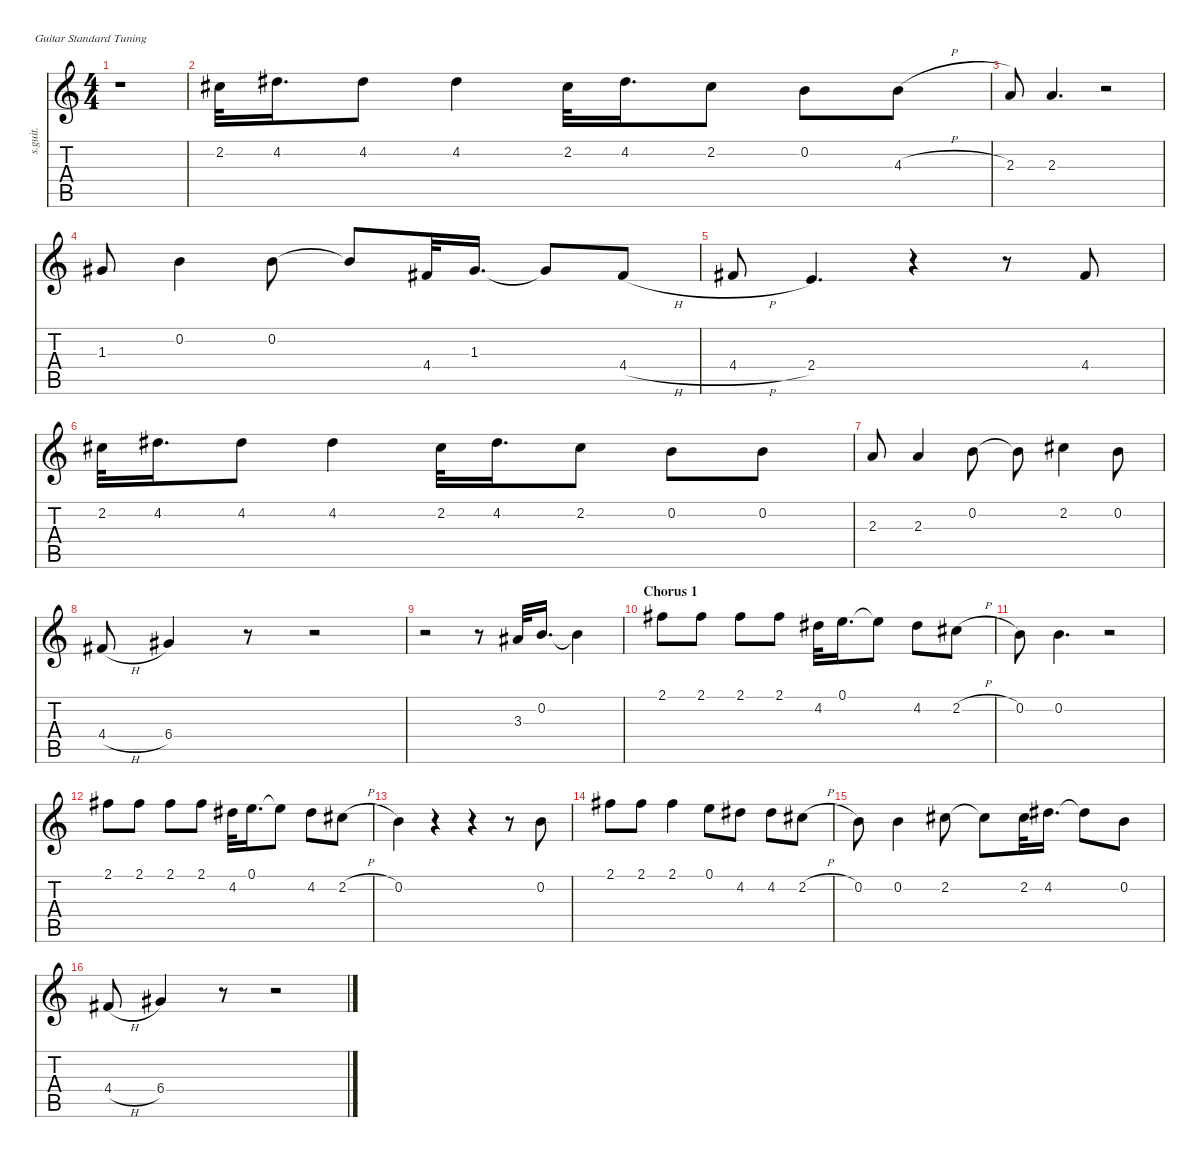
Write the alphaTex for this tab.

\defaultSystemsLayout 4
\hideDynamics
\bracketExtendMode nobrackets
\track ("Dave Grohl - Vocals" "s.guit.") {instrument tenorsax}
\staff {score tabs}
\tuning (E4 B3 G3 D3 A2 E2)
\displaytranspose 12
\ts (4 4)
\tempo (136 hide)
\clef g2
\ks c
r.1{dy f} |
2.2{acc #}.32 4.2{acc #}.16{d} 4.2{acc #}.8 4.2{acc #}.4 2.2{acc #}.32 4.2{acc #}.16{d} 2.2{acc #}.8 0.2.8 4.3{h}.8 |
2.3.8 2.3.4{d} r.2 |
1.3{acc #}.8 0.2.4 0.2.8 0.2{t}.8 4.4{acc #}.32 1.3{acc #}.16{d} 1.3{t acc #}.8 4.4{h acc #}.8 |
4.4{h acc #}.8 2.4.4{d} r.4 r.8 4.4{acc #}.8 |
2.2{acc #}.32 4.2{acc #}.16{d} 4.2{acc #}.8 4.2{acc #}.4 2.2{acc #}.32 4.2{acc #}.16{d} 2.2{acc #}.8 0.2.8 0.2.8 |
2.3.8 2.3.4 0.2.8 0.2{t}.8 2.2{acc #}.4 0.2.8 |
4.4{h acc #}.8 6.4{acc #}.4 r.8 r.2 |
r.2 r.8 3.3{acc #}.32 0.2.16{d} 0.2{t}.4 |
\section ("" "Chorus 1")
2.1{acc #}.8 2.1{acc #}.8 2.1{acc #}.8 2.1{acc #}.8 4.2{acc #}.32 0.1.16{d} 0.1{t}.8 4.2{acc #}.8 2.2{h acc #}.8 |
0.2.8 0.2.4{d} r.2 |
2.1{acc #}.8 2.1{acc #}.8 2.1{acc #}.8 2.1{acc #}.8 4.2{acc #}.32 0.1.16{d} 0.1{t}.8 4.2{acc #}.8 2.2{h acc #}.8 |
0.2.4 r.4 r.4 r.8 0.2.8 |
2.1{acc #}.8 2.1{acc #}.8 2.1{acc #}.4 0.1.8 4.2{acc #}.8 4.2{acc #}.8 2.2{h acc #}.8 |
0.2.8 0.2.4 2.2{acc #}.8 2.2{t acc #}.8 2.2{acc #}.32 4.2{acc #}.16{d} 4.2{t acc #}.8 0.2.8 |
4.4{h acc #}.8 6.4{acc #}.4 r.8 r.2
